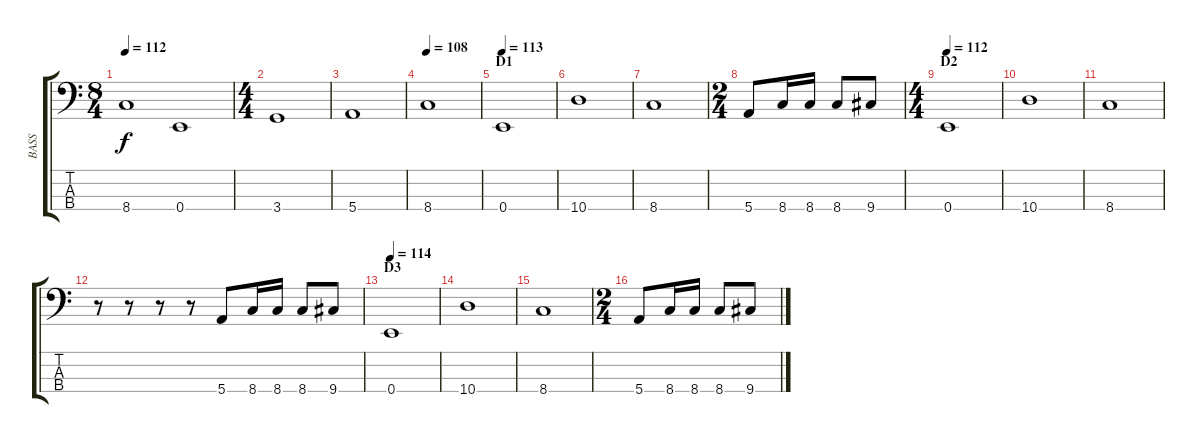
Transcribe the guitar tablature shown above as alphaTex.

\track ("BASS" "BASS") {instrument electricbassfinger}
\staff {score tabs}
\tuning (G2 D2 A1 E1) {hide}
\ts (8 4)
\tempo 112
\clef f4
\ks c
8.4.1{dy f} 0.4.1 |
\ts (4 4)
3.4.1 |
5.4.1 |
\tempo 108
8.4.1 |
\section ("" "D1")
\tempo 113
0.4.1 |
10.4.1 |
8.4.1 |
\ts (2 4)
5.4.8 8.4.16 8.4.16 8.4.8 9.4.8 |
\ts (4 4)
\section ("" "D2")
\tempo 112
0.4.1 |
10.4.1 |
8.4.1 |
r.8 r.8 r.8 r.8 5.4.8 8.4.16 8.4.16 8.4.8 9.4.8 |
\section ("" "D3")
\tempo 114
0.4.1 |
10.4.1 |
8.4.1 |
\ts (2 4)
5.4.8 8.4.16 8.4.16 8.4.8 9.4.8
